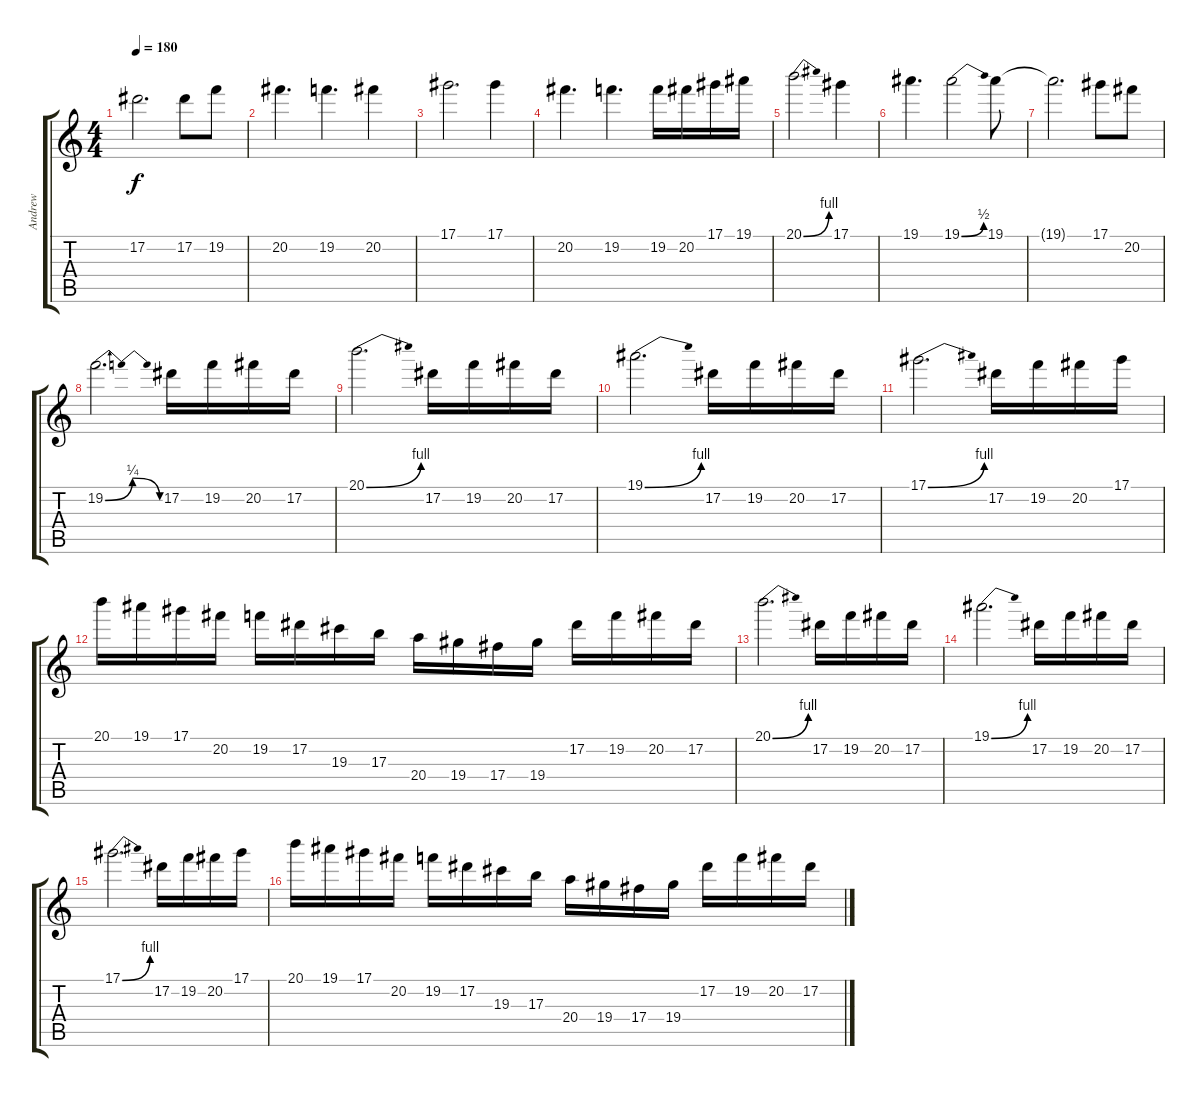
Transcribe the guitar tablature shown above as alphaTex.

\track ("Andrew" "Andrew") {instrument distortionguitar}
\staff {score tabs}
\tuning (Eb4 Bb3 Gb3 Db3 Ab2 Eb2) {hide}
\ts (4 4)
\tempo 180
\clef g2
\ks c
17.2.2{d dy f} 17.2.8 19.2.8 |
20.2.4{d} 19.2.4{d} 20.2.4 |
17.1.2{d} 17.1.4 |
20.2.4{d} 19.2.4{d} 19.2.16 20.2.16 17.1.16 19.1.16 |
20.1{be (bend 0 0 60 4)}.2{d} 17.1.4 |
19.1.4{d} 19.1{be (bend 0 0 60 2)}.2 19.1.8 |
19.1{t}.2{d} 17.1.8 20.2.8 |
19.2{be (bendrelease 0 0 40 1 40 1 60 0)}.2{d} 17.2.16 19.2.16 20.2.16 17.2.16 |
20.1{be (bend 0 0 60 4)}.2{d} 17.2.16 19.2.16 20.2.16 17.2.16 |
19.1{be (bend 0 0 60 4)}.2{d} 17.2.16 19.2.16 20.2.16 17.2.16 |
17.1{be (bend 0 0 60 4)}.2{d} 17.2.16 19.2.16 20.2.16 17.1.16 |
20.1.16 19.1.16 17.1.16 20.2.16 19.2.16 17.2.16 19.3.16 17.3.16 20.4.16 19.4.16 17.4.16 19.4.16 17.2.16 19.2.16 20.2.16 17.2.16 |
20.1{be (bend 0 0 60 4)}.2{d} 17.2.16 19.2.16 20.2.16 17.2.16 |
19.1{be (bend 0 0 60 4)}.2{d} 17.2.16 19.2.16 20.2.16 17.2.16 |
17.1{be (bend 0 0 60 4)}.2{d} 17.2.16 19.2.16 20.2.16 17.1.16 |
20.1.16 19.1.16 17.1.16 20.2.16 19.2.16 17.2.16 19.3.16 17.3.16 20.4.16 19.4.16 17.4.16 19.4.16 17.2.16 19.2.16 20.2.16 17.2.16
